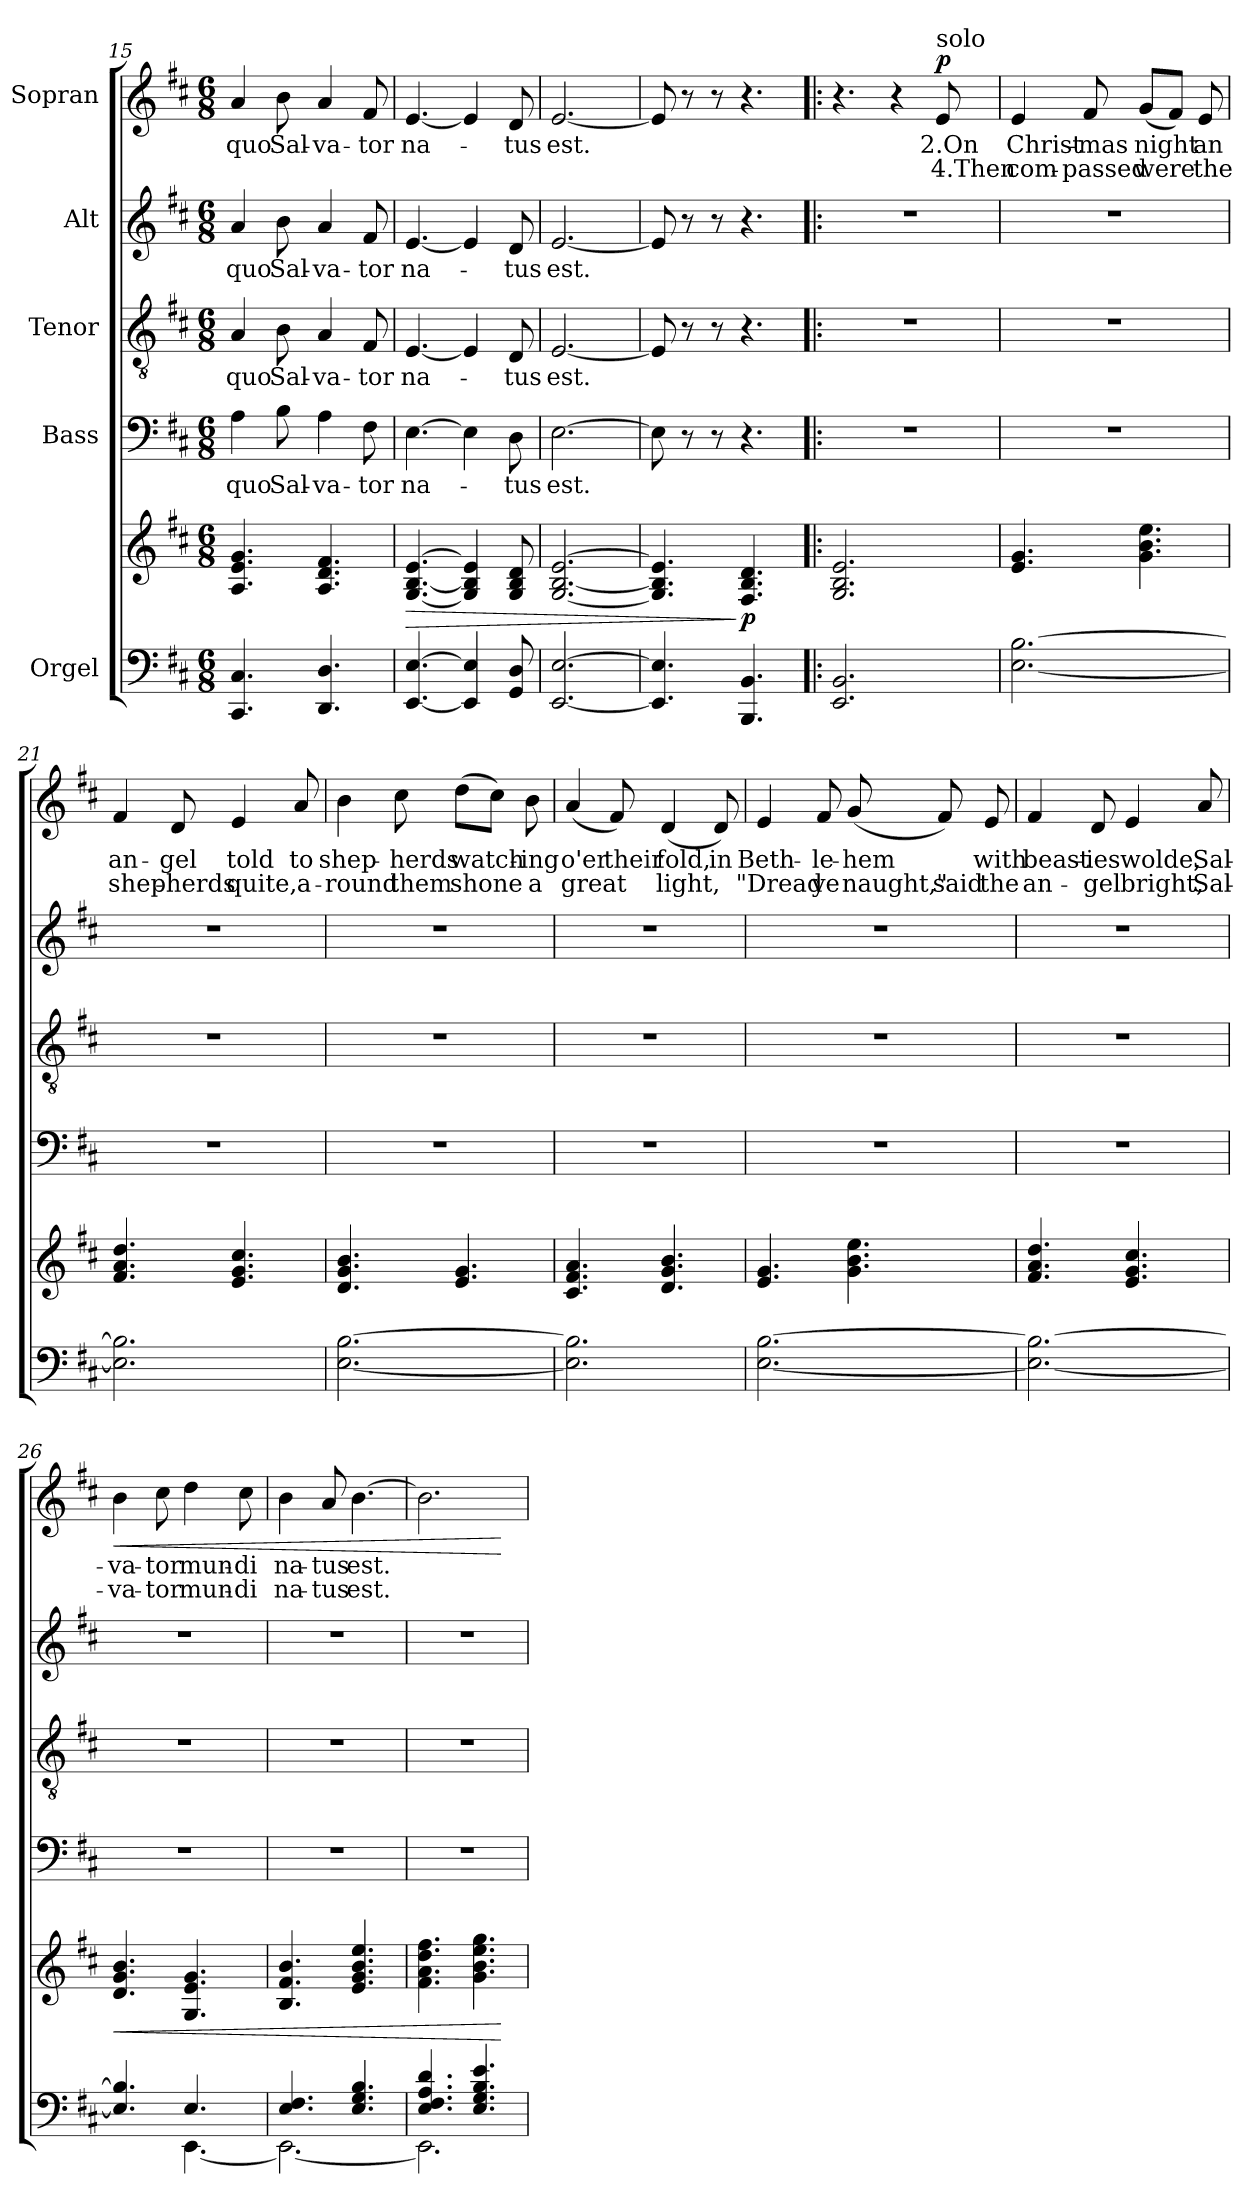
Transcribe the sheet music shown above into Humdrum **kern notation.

**kern	**kern	**dynam	**kern	**text	**kern	**text	**kern	**text	**kern	**text	**text	**dynam
*part5	*part5	*part5	*part4	*part4	*part3	*part3	*part2	*part2	*part1	*part1	*part1	*part1
*staff6	*staff5	*staff5/6	*staff4	*staff4	*staff3	*staff3	*staff2	*staff2	*staff1	*staff1	*staff1	*staff1
*I"Orgel	*	*	*I"Bass	*	*I"Tenor	*	*I"Alt	*	*I"Sopran	*	*	*
*clefF4	*clefG2	*	*clefF4	*	*clefGv2	*	*clefG2	*	*clefG2	*	*	*
*k[f#c#]	*k[f#c#]	*	*k[f#c#]	*	*k[f#c#]	*	*k[f#c#]	*	*k[f#c#]	*	*	*
*M6/8	*M6/8	*	*M6/8	*	*M6/8	*	*M6/8	*	*M6/8	*	*	*
=15	=15	=15	=15	=15	=15	=15	=15	=15	=15	=15	=15	=15
4.CC#/ 4.C#/	4.A/ 4.e/ 4.g/	.	4A\	quo	4A/	quo	4a/	quo	4a/	quo	.	.
.	.	.	8B\	Sal-	8B\	Sal-	8b\	Sal-	8b\	Sal-	.	.
4.DD/ 4.D/	4.A/ 4.d/ 4.f#/	.	4A\	-va-	4A/	-va-	4a/	-va-	4a/	-va-	.	.
.	.	.	8F#\	-tor	8F#/	-tor	8f#/	-tor	8f#/	-tor	.	.
=16	=16	=16	=16	=16	=16	=16	=16	=16	=16	=16	=16	=16
!	!	!LO:HP:b	!	!	!	!	!	!	!	!	!	!
[4.EE/ [4.E/	[4.G/ [4.B/ [4.e/	>	[4.E\	na-	[4.E/	na-	[4.e/	na-	[4.e/	na-	.	.
4EE/] 4E/]	4G/] 4B/] 4e/]	.	4E\]	.	4E/]	.	4e/]	.	4e/]	.	.	.
8GG/ 8D/	8G/ 8B/ 8d/	.	8D\	-tus	8D/	-tus	8d/	-tus	8d/	-tus	.	.
=17	=17	=17	=17	=17	=17	=17	=17	=17	=17	=17	=17	=17
[2.EE/ [2.E/	[2.G/ [2.B/ [2.e/	.	[2.E\	est.	[2.E/	est.	[2.e/	est.	[2.e/	est.	.	.
=18	=18	=18	=18	=18	=18	=18	=18	=18	=18	=18	=18	=18
4.EE/] 4.E/]	4.G/] 4.B/] 4.e/]	.	8E\]	.	8E/]	.	8e/]	.	8e/]	.	.	.
.	.	.	8r	.	8r	.	8r	.	8r	.	.	.
.	.	.	8r	.	8r	.	8r	.	8r	.	.	.
!	!	!LO:DY:n=1:b	!	!	!	!	!	!	!	!	!	!
4.BBB/ 4.BB/	4.F#/ 4.B/ 4.d/	] p	4.r	.	4.r	.	4.r	.	4.r	.	.	.
=19!|:	=19!|:	=19!|:	=19!|:	=19!|:	=19!|:	=19!|:	=19!|:	=19!|:	=19!|:	=19!|:	=19!|:	=19!|:
2.EE/ 2.BB/	2.G/ 2.B/ 2.e/	.	2.r	.	2.r	.	2.r	.	4.r	.	.	.
.	.	.	.	.	.	.	.	.	4r	.	.	.
!	!	!	!	!	!	!	!	!	!LO:TX:a:t=solo	!	!	!
!	!	!	!	!	!	!	!	!	!	!	!	!LO:DY:a
.	.	.	.	.	.	.	.	.	8e/	2.On	4.Then	p
!!LO:LB:g=z
=20	=20	=20	=20	=20	=20	=20	=20	=20	=20	=20	=20	=20
[2.E\ [2.B\	4.e/ 4.g/	.	2.r	.	2.r	.	2.r	.	4e/	Christ-	com-	.
.	.	.	.	.	.	.	.	.	8f#/	-mas	-passed	.
.	4.g\ 4.b\ 4.ee\	.	.	.	.	.	.	.	(8g/L	night	were	.
.	.	.	.	.	.	.	.	.	8f#/J)	.	.	.
.	.	.	.	.	.	.	.	.	8e/	an	the	.
=21	=21	=21	=21	=21	=21	=21	=21	=21	=21	=21	=21	=21
2.E\] 2.B\]	4.f#/ 4.a/ 4.dd/	.	2.r	.	2.r	.	2.r	.	4f#/	an-	shep-	.
.	.	.	.	.	.	.	.	.	8d/	-gel	-herds	.
.	4.e/ 4.g/ 4.cc#/	.	.	.	.	.	.	.	4e/	told	quite,	.
.	.	.	.	.	.	.	.	.	8a/	to	a-	.
=22	=22	=22	=22	=22	=22	=22	=22	=22	=22	=22	=22	=22
[2.E\ [2.B\	4.d/ 4.g/ 4.b/	.	2.r	.	2.r	.	2.r	.	4b\	shep-	-round	.
.	.	.	.	.	.	.	.	.	8cc#\	-herds	them	.
.	4.e/ 4.g/	.	.	.	.	.	.	.	(8dd\L	watch-	shone	.
.	.	.	.	.	.	.	.	.	8cc#\J)	.	.	.
.	.	.	.	.	.	.	.	.	8b\	-ing	a	.
=23	=23	=23	=23	=23	=23	=23	=23	=23	=23	=23	=23	=23
2.E\] 2.B\]	4.c#/ 4.f#/ 4.a/	.	2.r	.	2.r	.	2.r	.	(4a/	o'er	great	.
.	.	.	.	.	.	.	.	.	8f#/)	their	.	.
.	4.d/ 4.g/ 4.b/	.	.	.	.	.	.	.	(4d/	fold,	light,	.
.	.	.	.	.	.	.	.	.	8d/)	in	.	.
!!LO:PB:g=z
=24	=24	=24	=24	=24	=24	=24	=24	=24	=24	=24	=24	=24
[2.E\ [2.B\	4.e/ 4.g/	.	2.r	.	2.r	.	2.r	.	4e/	Beth-	"Dread	.
.	.	.	.	.	.	.	.	.	8f#/	-le-	ye	.
.	4.g\ 4.b\ 4.ee\	.	.	.	.	.	.	.	(8g/	-hem	naught,"	.
.	.	.	.	.	.	.	.	.	8f#/)	.	said	.
.	.	.	.	.	.	.	.	.	8e/	with	the	.
=25	=25	=25	=25	=25	=25	=25	=25	=25	=25	=25	=25	=25
2.E\_ 2.B\_	4.f#/ 4.a/ 4.dd/	.	2.r	.	2.r	.	2.r	.	4f#/	beast-	an-	.
.	.	.	.	.	.	.	.	.	8d/	-ies	-gel	.
.	4.e/ 4.g/ 4.cc#/	.	.	.	.	.	.	.	4e/	wolde,	bright,	.
.	.	.	.	.	.	.	.	.	8a/	Sal-	Sal-	.
=26	=26	=26	=26	=26	=26	=26	=26	=26	=26	=26	=26	=26
*^	*	*	*	*	*	*	*	*	*	*	*	*
!	!	!	!LO:HP:b	!	!	!	!	!	!	!	!	!	!LO:HP:b
4.E/] 4.B/]	4.ryy	4.d/ 4.g/ 4.b/	<	2.r	.	2.r	.	2.r	.	4b\	-va-	-va-	<
.	.	.	.	.	.	.	.	.	.	8cc#\	-tor	-tor	.
4.E/	[4.EE\	4.G/ 4.e/ 4.g/	.	.	.	.	.	.	.	4dd\	mun-	mun-	.
.	.	.	.	.	.	.	.	.	.	8cc#\	-di	-di	.
=27	=27	=27	=27	=27	=27	=27	=27	=27	=27	=27	=27	=27	=27
4.E/ 4.F#/	2.EE\_	4.B/ 4.f#/ 4.b/	.	2.r	.	2.r	.	2.r	.	4b\	na-	na-	.
.	.	.	.	.	.	.	.	.	.	8a/	-tus	-tus	.
4.E/ 4.G/ 4.B/	.	4.e/ 4.g/ 4.b/ 4.ee/	.	.	.	.	.	.	.	[4.b\	est.	est.	.
=28	=28	=28	=28	=28	=28	=28	=28	=28	=28	=28	=28	=28	=28
4.E/ 4.F#/ 4.A/ 4.d/	2.EE\]	4.f#\ 4.a\ 4.dd\ 4.ff#\	.	2.r	.	2.r	.	2.r	.	2.b\]	.	.	.
4.E/ 4.G/ 4.B/ 4.e/	.	4.g\ 4.b\ 4.ee\ 4.gg\	.	.	.	.	.	.	.	.	.	.	.
*v	*v	*	*	*	*	*	*	*	*	*	*	*	*
.	.	[	.	.	.	.	.	.	.	.	.	[
=	=	=	=	=	=	=	=	=	=	=	=	=
*-	*-	*-	*-	*-	*-	*-	*-	*-	*-	*-	*-	*-
